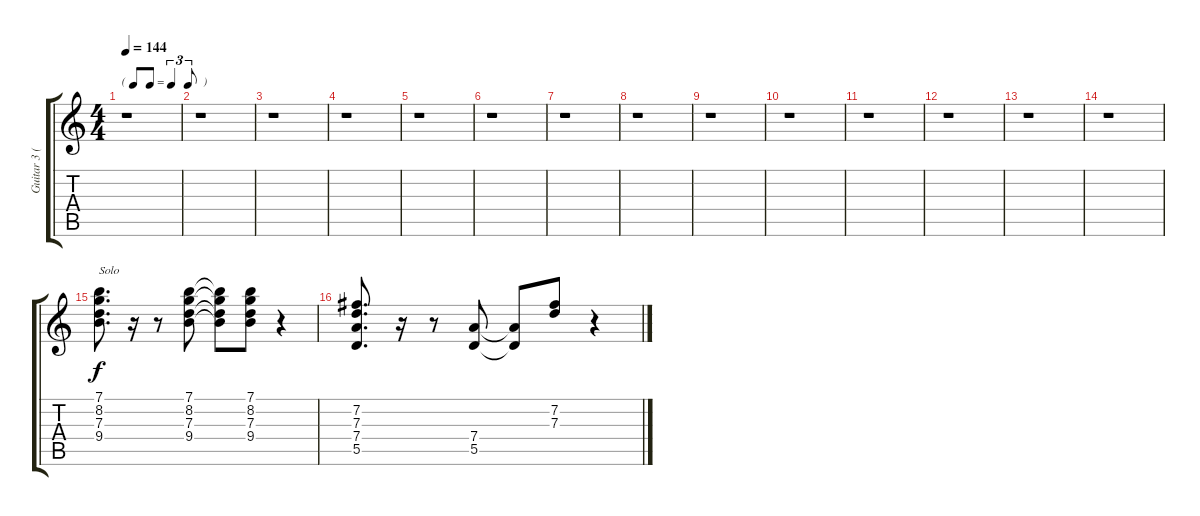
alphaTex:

\track ("Guitar 3 (Dub)" "Guitar 3 (") {instrument acousticguitarsteel}
\staff {score tabs}
\tuning (E4 B3 G3 D3 A2 E2) {hide}
\ts (4 4)
\tf triplet8th
\tempo 144
\clef g2
\ks c
r.1{dy f} |
r.1 |
r.1 |
r.1 |
r.1 |
r.1 |
r.1 |
r.1 |
r.1 |
r.1 |
r.1 |
r.1 |
r.1 |
r.1 |
(7.1 8.2 7.3 9.4).8{d txt "Solo"} r.16 r.8 (7.1 8.2 7.3 9.4).8 (7.1{t} 8.2{t} 7.3{t} 9.4{t}).8 (7.1 8.2 7.3 9.4).8 r.4 |
(7.2 7.3 7.4 5.5).8{d} r.16 r.8 (7.4 5.5).8 (7.4{t} 5.5{t}).8 (7.2 7.3).8 r.4
